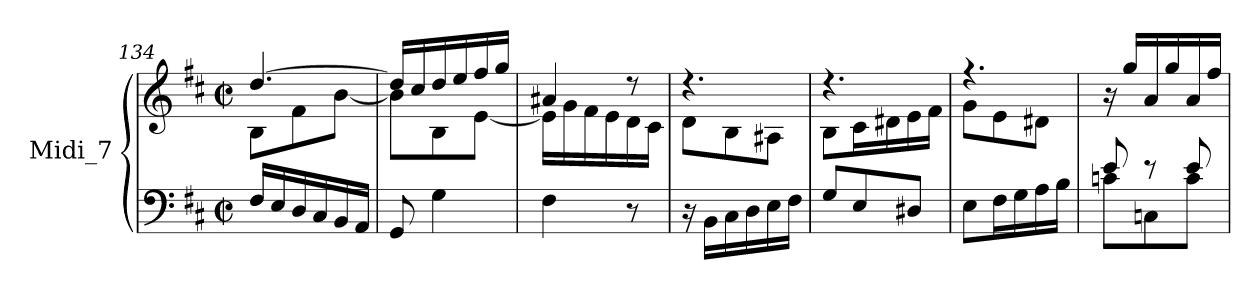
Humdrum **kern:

**kern	**kern
*part1	*part1
*staff2	*staff1
*I"Midi_7	*
*clefF4	*clefG2
*k[f#c#]	*k[f#c#]
*D:	*D:
*M2/2	*M2/2
*met(c|)	*met(c|)
=134	=134
*	*^
16F#LL	[4.dd/	8BL
16E	.	.
16D	.	8f#
16C#	.	.
16BB	.	[8bJ
16AAJJ	.	.
=135	=135	=135
8GG	16ddLL]	8bL]
.	16cc#	.
4G	16dd	8B
.	16ee	.
.	16ff#	[8eJ
.	16ggJJ	.
=136	=136	=136
4F#	4a#X/	16e\LL]
.	.	16g\
.	.	16f#\
.	.	16e\
8r	8r	16d\
.	.	16c#\JJ
=137	=137	=137
16r	4.r	8dL
16BBLL	.	.
16C#	.	8B
16D	.	.
16E	.	8A#XJ
16F#JJ	.	.
!!LO:LB:g=z	!!
=138	=138	=138
*^	*	*
8G/L	4.ryy	4.r	8B\L
8E/	.	.	16c#\L
.	.	.	16d#X\
8D#X/J	.	.	16e\
.	.	.	16f#\JJ
=139	=139	=139	=139
4.ryy	8E\L	4.r	8gL
.	16F#\L	.	8e
.	16G\	.	.
.	16A\	.	8d#XJ
.	16B\JJ	.	.
=140	=140	=140	=140
8e/	8cnL	16r	4.ryy
.	.	16gg/LL	.
8r	8Cn	16a/	.
.	.	16gg/	.
8e/	8cJ	16a/	.
.	.	16ff#/JJ	.
*v	*v	*	*
*	*v	*v
=	=
*-	*-
